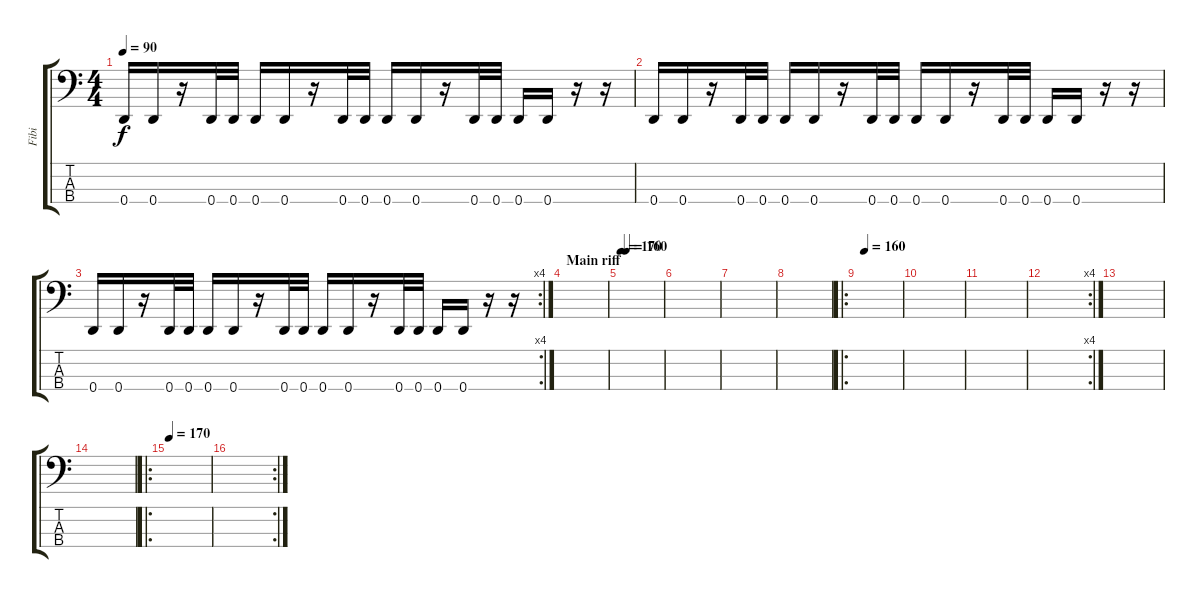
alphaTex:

\track ("Fibi" "Fibi") {instrument electricbassfinger}
\staff {score tabs}
\tuning (F2 C2 G1 D1) {hide}
\ts (4 4)
\tempo 90
\clef f4
\ks c
0.4.16{dy f} 0.4.16 r.16 0.4.32 0.4.32 0.4.16 0.4.16 r.16 0.4.32 0.4.32 0.4.16 0.4.16 r.16 0.4.32 0.4.32 0.4.16 0.4.16 r.16 r.16 |
0.4.16 0.4.16 r.16 0.4.32 0.4.32 0.4.16 0.4.16 r.16 0.4.32 0.4.32 0.4.16 0.4.16 r.16 0.4.32 0.4.32 0.4.16 0.4.16 r.16 r.16 |
\rc 4
0.4.16 0.4.16 r.16 0.4.32 0.4.32 0.4.16 0.4.16 r.16 0.4.32 0.4.32 0.4.16 0.4.16 r.16 0.4.32 0.4.32 0.4.16 0.4.16 r.16 r.16 |
\section ("" "Main riff")
|
\tempo 170
\tempo (160 0.125)
|
|
|
|
\ro
\tempo (160 0.125)
|
|
|
\rc 4
|
|
|
\ro
\tempo 170
|
\rc 2
